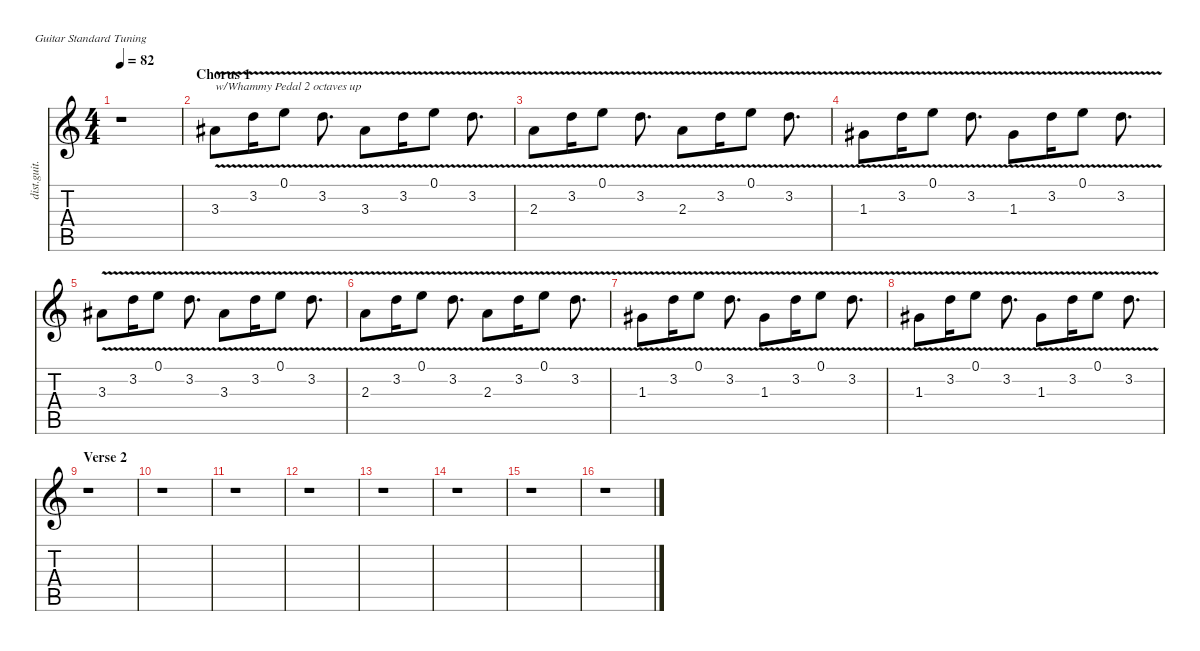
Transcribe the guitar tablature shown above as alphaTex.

\defaultSystemsLayout 4
\hideDynamics
\bracketExtendMode nobrackets
\track ("Lead 2 (ed)" "dist.guit.") {instrument distortionguitar}
\staff {score tabs}
\tuning (E4 B3 G3 D3 A2 E2)
\ts (4 4)
\tempo 82
\clef g2
\ks c
r.1{dy f} |
\section ("" "Chorus 1")
3.3{v acc #}.8{txt "w/Whammy Pedal 2 octaves up" instrument guitarharmonics} 3.2{v}.16 0.1{v}.8 3.2{v}.8{d} 3.3{v acc #}.8 3.2{v}.16 0.1{v}.8 3.2{v}.8{d} |
2.3{v}.8 3.2{v}.16 0.1{v}.8 3.2{v}.8{d} 2.3{v}.8 3.2{v}.16 0.1{v}.8 3.2{v}.8{d} |
1.3{v acc #}.8 3.2{v}.16 0.1{v}.8 3.2{v}.8{d} 1.3{v acc #}.8 3.2{v}.16 0.1{v}.8 3.2{v}.8{d} |
3.3{v acc #}.8 3.2{v}.16 0.1{v}.8 3.2{v}.8{d} 3.3{v acc #}.8 3.2{v}.16 0.1{v}.8 3.2{v}.8{d} |
2.3{v}.8 3.2{v}.16 0.1{v}.8 3.2{v}.8{d} 2.3{v}.8 3.2{v}.16 0.1{v}.8 3.2{v}.8{d} |
1.3{v acc #}.8 3.2{v}.16 0.1{v}.8 3.2{v}.8{d} 1.3{v acc #}.8 3.2{v}.16 0.1{v}.8 3.2{v}.8{d} |
1.3{v acc #}.8 3.2{v}.16 0.1{v}.8 3.2{v}.8{d} 1.3{v acc #}.8 3.2{v}.16 0.1{v}.8 3.2{v}.8{d} |
\section ("" "Verse 2")
r.1 |
r.1 |
r.1 |
r.1 |
r.1 |
r.1 |
r.1 |
r.1
